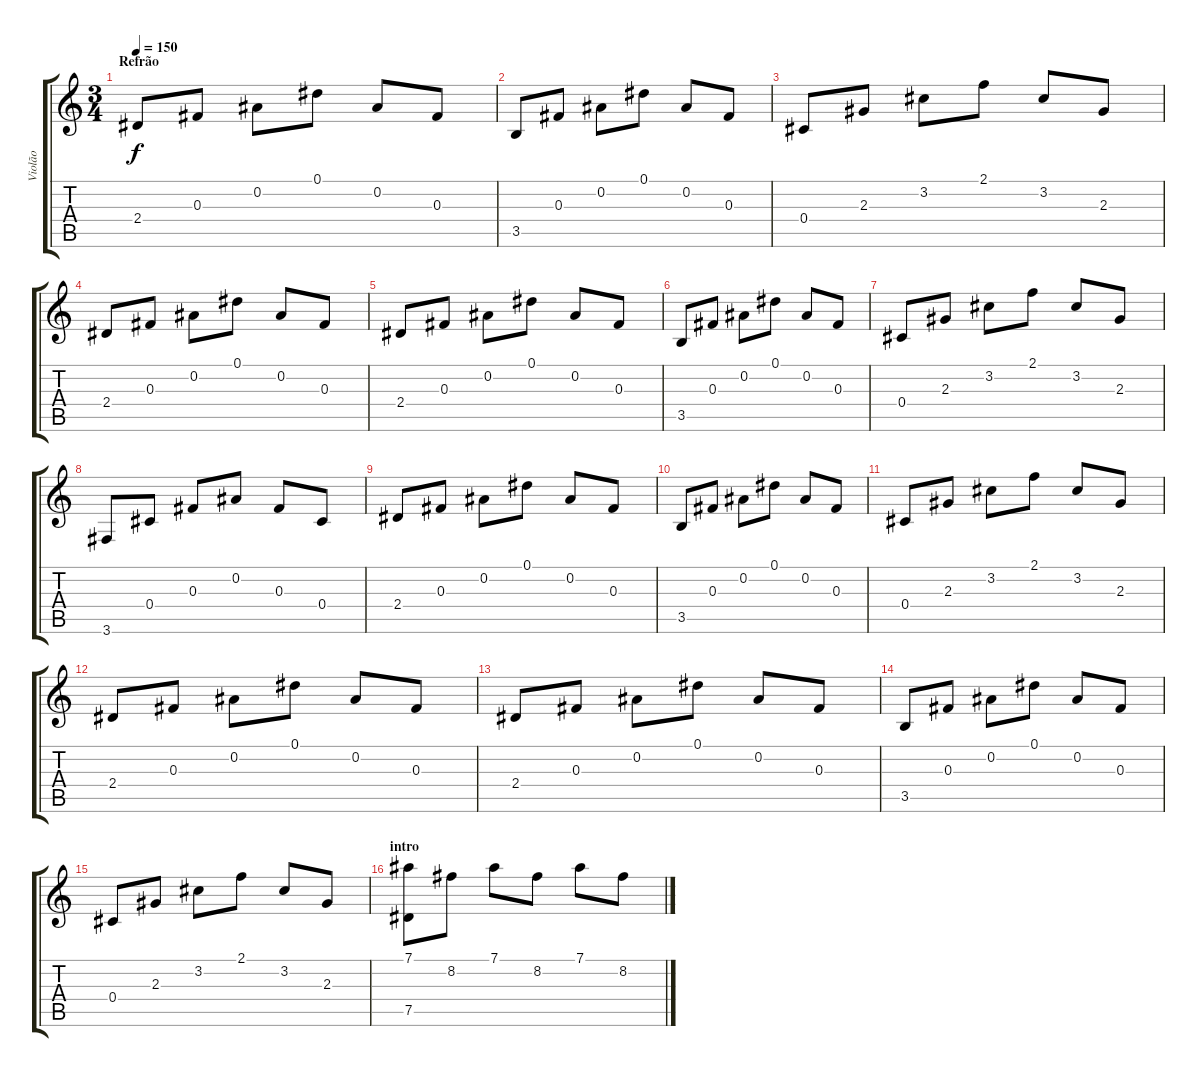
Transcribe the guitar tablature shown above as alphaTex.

\track ("Violão" "Violão") {instrument acousticguitarnylon}
\staff {score tabs}
\tuning (Eb4 Bb3 Gb3 Db3 Ab2 Eb2) {hide}
\ts (3 4)
\section ("" "Refrão")
\tempo 150
\clef g2
\ks c
2.4.8{dy f} 0.3.8 0.2.8 0.1.8 0.2.8 0.3.8 |
3.5.8 0.3.8 0.2.8 0.1.8 0.2.8 0.3.8 |
0.4.8 2.3.8 3.2.8 2.1.8 3.2.8 2.3.8 |
2.4.8 0.3.8 0.2.8 0.1.8 0.2.8 0.3.8 |
2.4.8 0.3.8 0.2.8 0.1.8 0.2.8 0.3.8 |
3.5.8 0.3.8 0.2.8 0.1.8 0.2.8 0.3.8 |
0.4.8 2.3.8 3.2.8 2.1.8 3.2.8 2.3.8 |
3.6.8 0.4.8 0.3.8 0.2.8 0.3.8 0.4.8 |
2.4.8 0.3.8 0.2.8 0.1.8 0.2.8 0.3.8 |
3.5.8 0.3.8 0.2.8 0.1.8 0.2.8 0.3.8 |
0.4.8 2.3.8 3.2.8 2.1.8 3.2.8 2.3.8 |
2.4.8 0.3.8 0.2.8 0.1.8 0.2.8 0.3.8 |
2.4.8 0.3.8 0.2.8 0.1.8 0.2.8 0.3.8 |
3.5.8 0.3.8 0.2.8 0.1.8 0.2.8 0.3.8 |
0.4.8 2.3.8 3.2.8 2.1.8 3.2.8 2.3.8 |
\section ("" "intro")
(7.1 7.5).8 8.2.8 7.1.8 8.2.8 7.1.8 8.2.8
